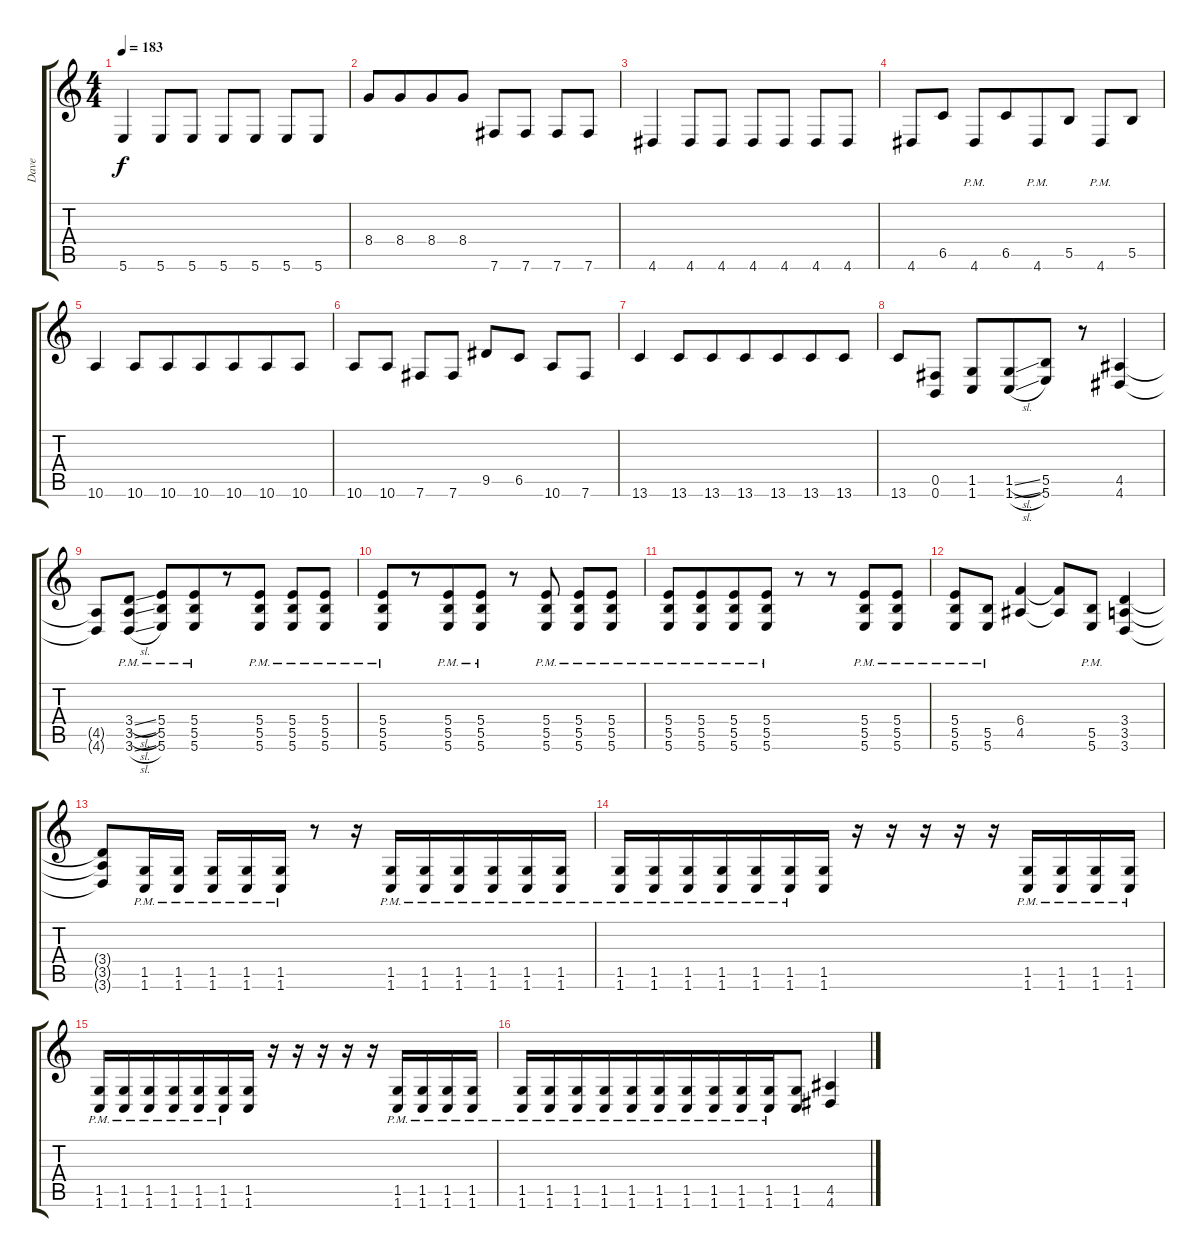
\track ("Dave" "Dave") {instrument distortionguitar}
\staff {score tabs}
\tuning (Db4 Ab3 E3 B2 Gb2 B1) {hide}
\ts (4 4)
\tempo 183
\clef g2
\ks c
5.6.4{dy f} 5.6.8 5.6.8 5.6.8 5.6.8 5.6.8 5.6.8 |
8.4.8 8.4.8{beam merge} 8.4.8{beam merge} 8.4.8 7.6.8 7.6.8 7.6.8 7.6.8 |
4.6.4 4.6.8{beam merge} 4.6.8 4.6.8 4.6.8 4.6.8 4.6.8 |
4.6.8 6.5.8 4.6{pm}.8 6.5.8{beam merge} 4.6{pm}.8{beam merge} 5.5.8 4.6{pm}.8 5.5.8 |
10.6.4{beam merge} 10.6.8 10.6.8{beam merge} 10.6.8 10.6.8{beam merge} 10.6.8 10.6.8 |
10.6.8 10.6.8 7.6.8{beam merge} 7.6.8 9.5.8 6.5.8 10.6.8{beam merge} 7.6.8 |
13.6.4{beam merge} 13.6.8{beam merge} 13.6.8{beam merge} 13.6.8{beam merge} 13.6.8{beam merge} 13.6.8{beam merge} 13.6.8 |
13.6.8 (0.5 0.6).8 (1.5 1.6).8{beam merge} (1.5{sl} 1.6{sl}).8{beam merge} (5.5 5.6).8{beam merge} r.8 (4.5 4.6).4 |
(4.5{t} 4.6{t}).8 (3.4{sl pm} 3.5{sl pm} 3.6{sl pm}).8 (5.4{pm} 5.5{pm} 5.6{pm}).8 (5.4{pm} 5.5{pm} 5.6{pm}).8{beam merge} r.8 (5.4{pm} 5.5{pm} 5.6{pm}).8 (5.4{pm} 5.5{pm} 5.6{pm}).8 (5.4{pm} 5.5{pm} 5.6{pm}).8 |
(5.4{pm} 5.5{pm} 5.6{pm}).8{beam merge} r.8 (5.4{pm} 5.5{pm} 5.6{pm}).8 (5.4{pm} 5.5{pm} 5.6{pm}).8 r.8 (5.4{pm} 5.5{pm} 5.6{pm}).8 (5.4{pm} 5.5{pm} 5.6{pm}).8 (5.4{pm} 5.5{pm} 5.6{pm}).8 |
(5.4{pm} 5.5{pm} 5.6{pm}).8{beam merge} (5.4{pm} 5.5{pm} 5.6{pm}).8{beam merge} (5.4{pm} 5.5{pm} 5.6{pm}).8 (5.4{pm} 5.5{pm} 5.6{pm}).8 r.8{beam merge} r.8{beam merge} (5.4{pm} 5.5{pm} 5.6{pm}).8{beam merge} (5.4{pm} 5.5{pm} 5.6{pm}).8 |
(5.4{pm} 5.5{pm} 5.6{pm}).8 (5.5 5.6{pm}).8 (6.4 4.5).4 (6.4{t} 4.5{t}).8 (5.5 5.6{pm}).8 (3.4 3.5 3.6).4 |
(3.4{t} 3.5{t} 3.6{t}).8 (1.5{pm} 1.6{pm}).16 (1.5{pm} 1.6{pm}).16 (1.5{pm} 1.6{pm}).16{beam merge} (1.5{pm} 1.6{pm}).16 (1.5{pm} 1.6{pm}).16 r.8 r.16{beam merge} (1.5{pm} 1.6{pm}).16 (1.5{pm} 1.6{pm}).16{beam merge} (1.5{pm} 1.6{pm}).16 (1.5{pm} 1.6{pm}).16{beam merge} (1.5{pm} 1.6{pm}).16 (1.5{pm} 1.6{pm}).16 |
(1.5{pm} 1.6{pm}).16 (1.5{pm} 1.6{pm}).16{beam merge} (1.5{pm} 1.6{pm}).16 (1.5{pm} 1.6{pm}).16{beam merge} (1.5{pm} 1.6{pm}).16 (1.5{pm} 1.6{pm}).16 (1.5 1.6).16 r.16{beam merge} r.16 r.16 r.16{beam merge} r.16{beam merge} (1.5{pm} 1.6{pm}).16 (1.5{pm} 1.6{pm}).16{beam merge} (1.5{pm} 1.6{pm}).16 (1.5{pm} 1.6{pm}).16 |
(1.5{pm} 1.6{pm}).16 (1.5{pm} 1.6{pm}).16{beam merge} (1.5{pm} 1.6{pm}).16 (1.5{pm} 1.6{pm}).16{beam merge} (1.5{pm} 1.6{pm}).16 (1.5{pm} 1.6{pm}).16 (1.5 1.6).16 r.16 r.16 r.16{beam merge} r.16{beam merge} r.16{beam merge} (1.5{pm} 1.6{pm}).16 (1.5{pm} 1.6{pm}).16{beam merge} (1.5{pm} 1.6{pm}).16 (1.5{pm} 1.6{pm}).16 |
(1.5{pm} 1.6{pm}).16 (1.5{pm} 1.6{pm}).16{beam merge} (1.5{pm} 1.6{pm}).16 (1.5{pm} 1.6{pm}).16{beam merge} (1.5{pm} 1.6{pm}).16 (1.5{pm} 1.6{pm}).16{beam merge} (1.5{pm} 1.6{pm}).16 (1.5{pm} 1.6{pm}).16{beam merge} (1.5{pm} 1.6{pm}).16 (1.5{pm} 1.6).16{beam merge} (1.5 1.6).8{beam merge} (4.5 4.6).4
